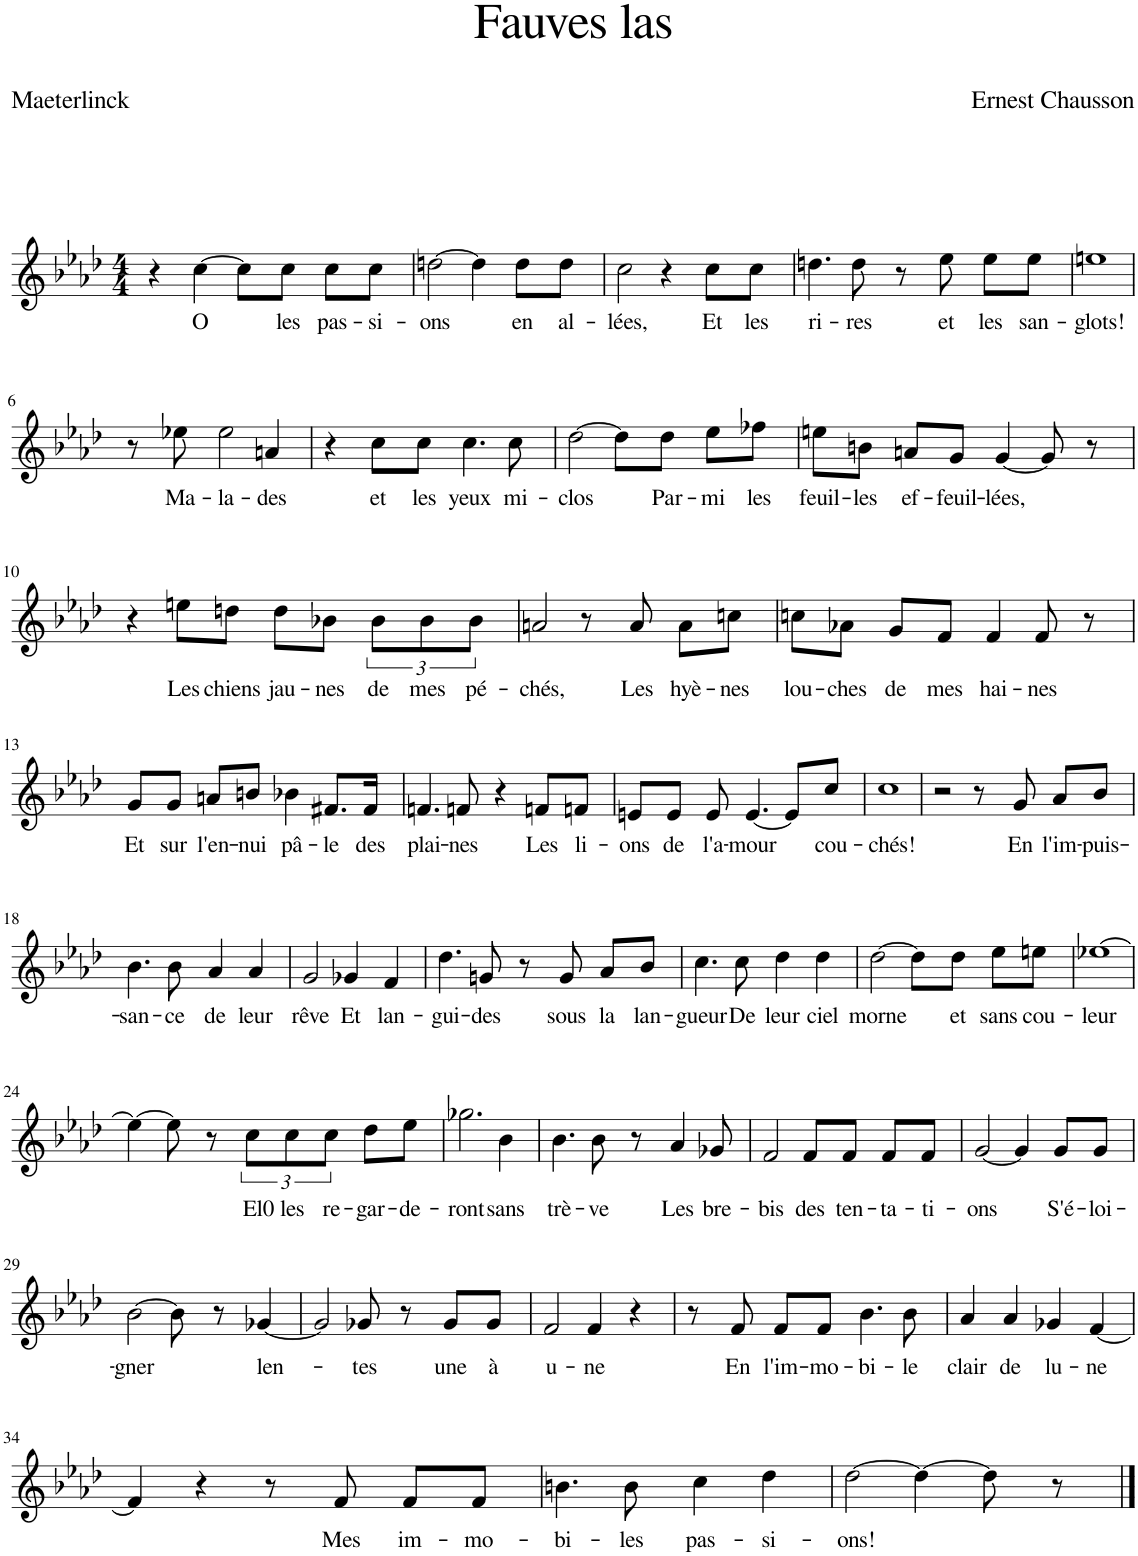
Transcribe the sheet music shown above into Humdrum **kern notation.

**kern	**text
*part1	*part1
*staff1	*staff1
*I"Piano	*
*I'Pno	*
*clefG2	*
*k[b-e-a-d-]	*
*M4/4	*
=1	=1
4r	.
!	!LO:LY:b
[4cc\	O
8cc\L]	.
!	!LO:LY:b
8cc\J	les
!	!LO:LY:b
8cc\L	pas-
!	!LO:LY:b
8cc\J	-si-
=2	=2
!	!LO:LY:b
[2ddn\	-ons
4dd\]	.
!	!LO:LY:b
8dd\L	en
!	!LO:LY:b
8dd\J	al-
=3	=3
!	!LO:LY:b
2cc\	-lées,
4r	.
!	!LO:LY:b
8cc\L	Et
!	!LO:LY:b
8cc\J	les
=4	=4
!	!LO:LY:b
4.ddn\	ri-
!	!LO:LY:b
8dd\	-res
8r	.
!	!LO:LY:b
8ee-\	et
!	!LO:LY:b
8ee-\L	les
!	!LO:LY:b
8ee-\J	san-
=5	=5
!	!LO:LY:b
1een	-glots!
!!LO:LB:g=z
=6	=6
8r	.
!	!LO:LY:b
8ee-X\	Ma-
!	!LO:LY:b
2ee-\	-la-
!	!LO:LY:b
4an/	-des
=7	=7
4r	.
!	!LO:LY:b
8cc\L	et
!	!LO:LY:b
8cc\J	les
!	!LO:LY:b
4.cc\	yeux
!	!LO:LY:b
8cc\	mi-
=8	=8
!	!LO:LY:b
[2dd-\	-clos
8dd-\L]	.
!	!LO:LY:b
8dd-\J	Par-
!	!LO:LY:b
8ee-\L	-mi
!	!LO:LY:b
8ff-X\J	les
=9	=9
!	!LO:LY:b
8een\L	feuil-
!	!LO:LY:b
8bn\J	-les
!	!LO:LY:b
8an/L	ef-
!	!LO:LY:b
8g/J	-feuil-
!	!LO:LY:b
[4g/	-lées,
8g/]	.
8r	.
!!LO:LB:g=z
=10	=10
4r	.
!	!LO:LY:b
8een\L	Les
!	!LO:LY:b
8ddn\J	chiens
!	!LO:LY:b
8dd\L	jau-
!	!LO:LY:b
8b-X\J	-nes
!	!LO:LY:b
12b-\L	de
!	!LO:LY:b
12b-\	mes
!	!LO:LY:b
12b-\J	pé-
=11	=11
!	!LO:LY:b
2an/	-chés,
8r	.
!	!LO:LY:b
8a/	Les
!	!LO:LY:b
8a\L	hyè-
!	!LO:LY:b
8ccn\J	-nes
=12	=12
!	!LO:LY:b
8ccn\L	lou-
!	!LO:LY:b
8a-X\J	-ches
!	!LO:LY:b
8g/L	de
!	!LO:LY:b
8f/J	mes
!	!LO:LY:b
4f/	hai-
!	!LO:LY:b
8f/	-nes
8r	.
!!LO:LB:g=z
=13	=13
!	!LO:LY:b
8g/L	Et
!	!LO:LY:b
8g/J	sur
!	!LO:LY:b
8an/L	l'en-
!	!LO:LY:b
8bn/J	-nui
!	!LO:LY:b
4b-X\	pâ-
!	!LO:LY:b
8.f#X/L	-le
!	!LO:LY:b
16f#/Jk	des
=14	=14
!	!LO:LY:b
4.fn/	plai-
!	!LO:LY:b
8fn/	-nes
4r	.
!	!LO:LY:b
8fn/L	Les
!	!LO:LY:b
8fn/J	li-
=15	=15
!	!LO:LY:b
8en/L	-ons
!	!LO:LY:b
8e/J	de
!	!LO:LY:b
8e/	l'a-
!	!LO:LY:b
[4.e/	-mour
8e/L]	.
!	!LO:LY:b
8cc/J	cou-
=16	=16
!	!LO:LY:b
1cc	-chés!
=17	=17
2r	.
8r	.
!	!LO:LY:b
8g/	En
!	!LO:LY:b
8a-/L	l'im-
!	!LO:LY:b
8b-/J	-puis-
!!LO:LB:g=z
=18	=18
!	!LO:LY:b
4.b-\	-san-
!	!LO:LY:b
8b-\	-ce
!	!LO:LY:b
4a-/	de
!	!LO:LY:b
4a-/	leur
=19	=19
!	!LO:LY:b
2g/	rêve
!	!LO:LY:b
4g-X/	Et
!	!LO:LY:b
4f/	lan-
=20	=20
!	!LO:LY:b
4.dd-\	-gui-
!	!LO:LY:b
8gn/	-des
8r	.
!	!LO:LY:b
8g/	sous
!	!LO:LY:b
8a-/L	la
!	!LO:LY:b
8b-/J	lan-
=21	=21
!	!LO:LY:b
4.cc\	-gueur
!	!LO:LY:b
8cc\	De
!	!LO:LY:b
4dd-\	leur
!	!LO:LY:b
4dd-\	ciel
=22	=22
!	!LO:LY:b
[2dd-\	morne
8dd-\L]	.
!	!LO:LY:b
8dd-\J	et
!	!LO:LY:b
8ee-\L	sans
!	!LO:LY:b
8een\J	cou-
=23	=23
!	!LO:LY:b
[1ee-X	-leur
!!LO:LB:g=z
=24	=24
4ee-\_	.
8ee-\]	.
8r	.
!	!LO:LY:b
12cc\L	El0
!	!LO:LY:b
12cc\	-les
!	!LO:LY:b
12cc\J	re-
!	!LO:LY:b
8dd-\L	-gar-
!	!LO:LY:b
8ee-\J	-de-
=25	=25
!	!LO:LY:b
2.gg-X\	-ront
!	!LO:LY:b
4b-\	sans
=26	=26
!	!LO:LY:b
4.b-\	trè-
!	!LO:LY:b
8b-\	-ve
8r	.
!	!LO:LY:b
4a-/	Les
!	!LO:LY:b
8g-X/	bre-
=27	=27
!	!LO:LY:b
2f/	-bis
!	!LO:LY:b
8f/L	des
!	!LO:LY:b
8f/J	ten-
!	!LO:LY:b
8f/L	-ta-
!	!LO:LY:b
8f/J	-ti-
=28	=28
!	!LO:LY:b
[2g/	-ons
4g/]	.
!	!LO:LY:b
8g/L	S'é-
!	!LO:LY:b
8g/J	-loi-
!!LO:LB:g=z
=29	=29
!	!LO:LY:b
[2b-\	-gner
8b-\]	.
8r	.
!	!LO:LY:b
[4g-X/	len-
=30	=30
2g-/]	.
!	!LO:LY:b
8g-X/	-tes
8r	.
!	!LO:LY:b
8g-/L	une
!	!LO:LY:b
8g-/J	à
=31	=31
!	!LO:LY:b
2f/	u-
!	!LO:LY:b
4f/	-ne
4r	.
=32	=32
8r	.
!	!LO:LY:b
8f/	En
!	!LO:LY:b
8f/L	l'im-
!	!LO:LY:b
8f/J	-mo-
!	!LO:LY:b
4.b-\	-bi-
!	!LO:LY:b
8b-\	-le
=33	=33
!	!LO:LY:b
4a-/	clair
!	!LO:LY:b
4a-/	de
!	!LO:LY:b
4g-X/	lu-
!	!LO:LY:b
[4f/	-ne
!!LO:LB:g=z
=34	=34
4f/]	.
4r	.
8r	.
!	!LO:LY:b
8f/	Mes
!	!LO:LY:b
8f/L	im-
!	!LO:LY:b
8f/J	-mo-
=35	=35
!	!LO:LY:b
4.bn\	-bi-
!	!LO:LY:b
8b\	-les
!	!LO:LY:b
4cc\	pas-
!	!LO:LY:b
4dd-\	-si-
=36	=36
!	!LO:LY:b
[2dd-\	-ons!
4dd-\_	.
8dd-\]	.
8r	.
==	==
*-	*-
